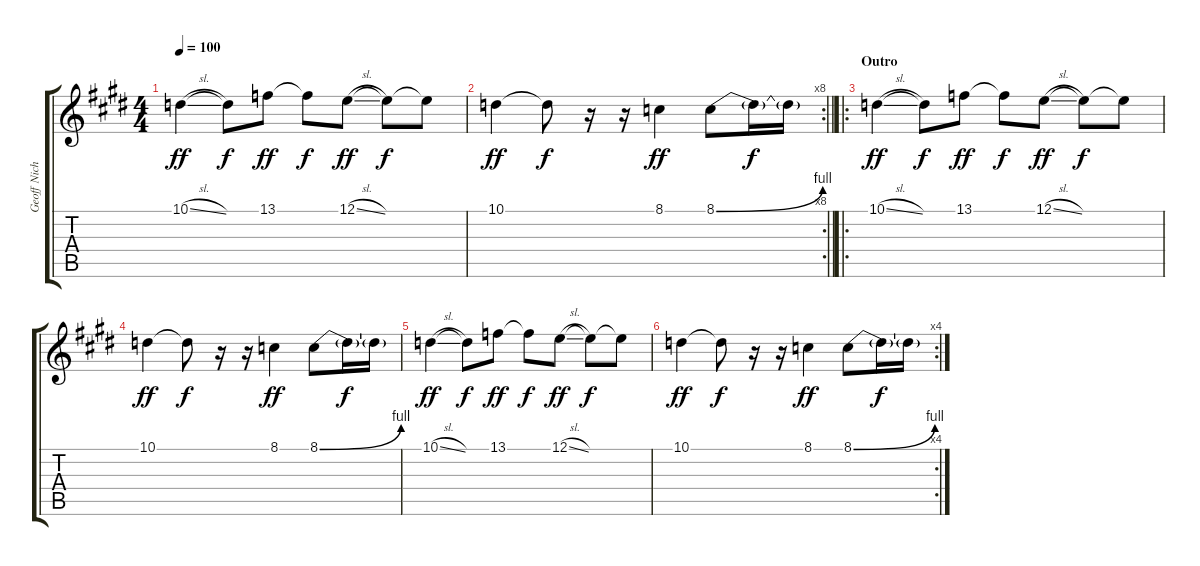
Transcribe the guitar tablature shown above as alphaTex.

\track ("Geoff Nicholls" "Geoff Nich") {instrument lead2sawtooth}
\staff {score tabs}
\tuning (E4 B3 G3 D3 A2 E2) {hide}
\ts (4 4)
\tempo 100
\clef g2
\ks e
10.1{sl}.4{dy ff} 10.1{t}.8{dy f} 13.1.8{dy ff} 13.1{t}.8{dy f} 12.1{sl}.8{dy ff} 12.1{t}.8{dy f} 12.1{t}.8 |
\rc 8
\barLineRight lightlight
10.1.4{dy ff} 10.1{t}.8{dy f} r.16 r.16 8.1.4{dy ff} 8.1{be (bend 0 0 60 4)}.8 8.1{t}.16{dy f} 8.1{t}.16 |
\ro
\section ("" "Outro")
10.1{sl}.4{dy ff} 10.1{t}.8{dy f} 13.1.8{dy ff} 13.1{t}.8{dy f} 12.1{sl}.8{dy ff} 12.1{t}.8{dy f} 12.1{t}.8 |
10.1.4{dy ff} 10.1{t}.8{dy f} r.16 r.16 8.1.4{dy ff} 8.1{be (bend 0 0 60 4)}.8 8.1{t}.16{dy f} 8.1{t}.16 |
10.1{sl}.4{dy ff} 10.1{t}.8{dy f} 13.1.8{dy ff} 13.1{t}.8{dy f} 12.1{sl}.8{dy ff} 12.1{t}.8{dy f} 12.1{t}.8 |
\rc 4
10.1.4{dy ff} 10.1{t}.8{dy f} r.16 r.16 8.1.4{dy ff} 8.1{be (bend 0 0 60 4)}.8 8.1{t}.16{dy f} 8.1{t}.16
